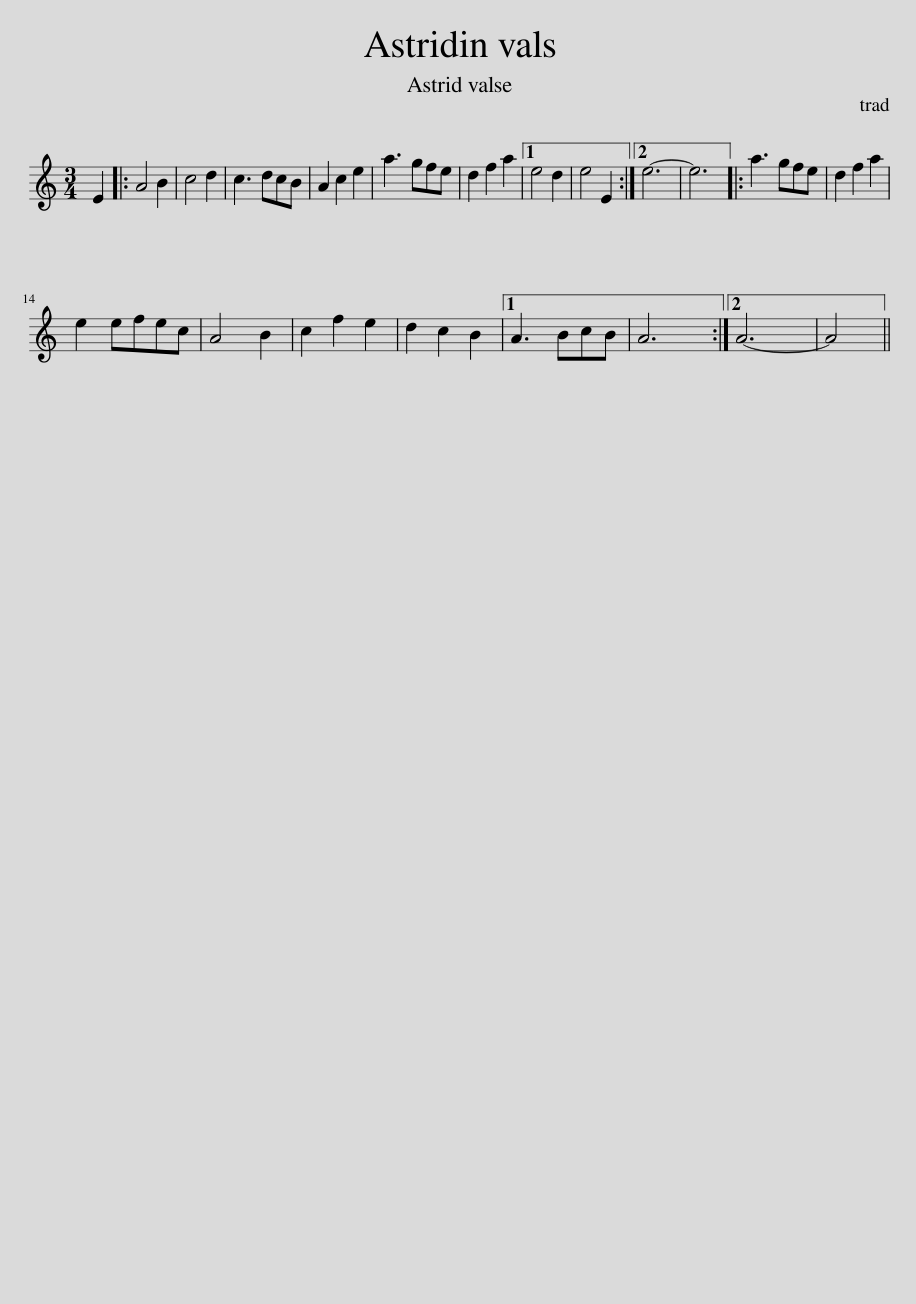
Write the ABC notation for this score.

X:1
L:1/8
M:3/4
I:linebreak $
K:C
V:1 treble
V:1
 E2 |: A4 B2 | c4 d2 | c3 dcB | A2 c2 e2 | %5
 a3 gfe | d2 f2 a2 |1 e4 d2 | e4 E2 :|2 e6- | %10
 e6 |: a3 gfe | d2 f2 a2 |$ e2 efec | A4 B2 | %15
 c2 f2 e2 | d2 c2 B2 |1 A3 BcB | A6 :|2 A6- | %20
 A4 || %21
